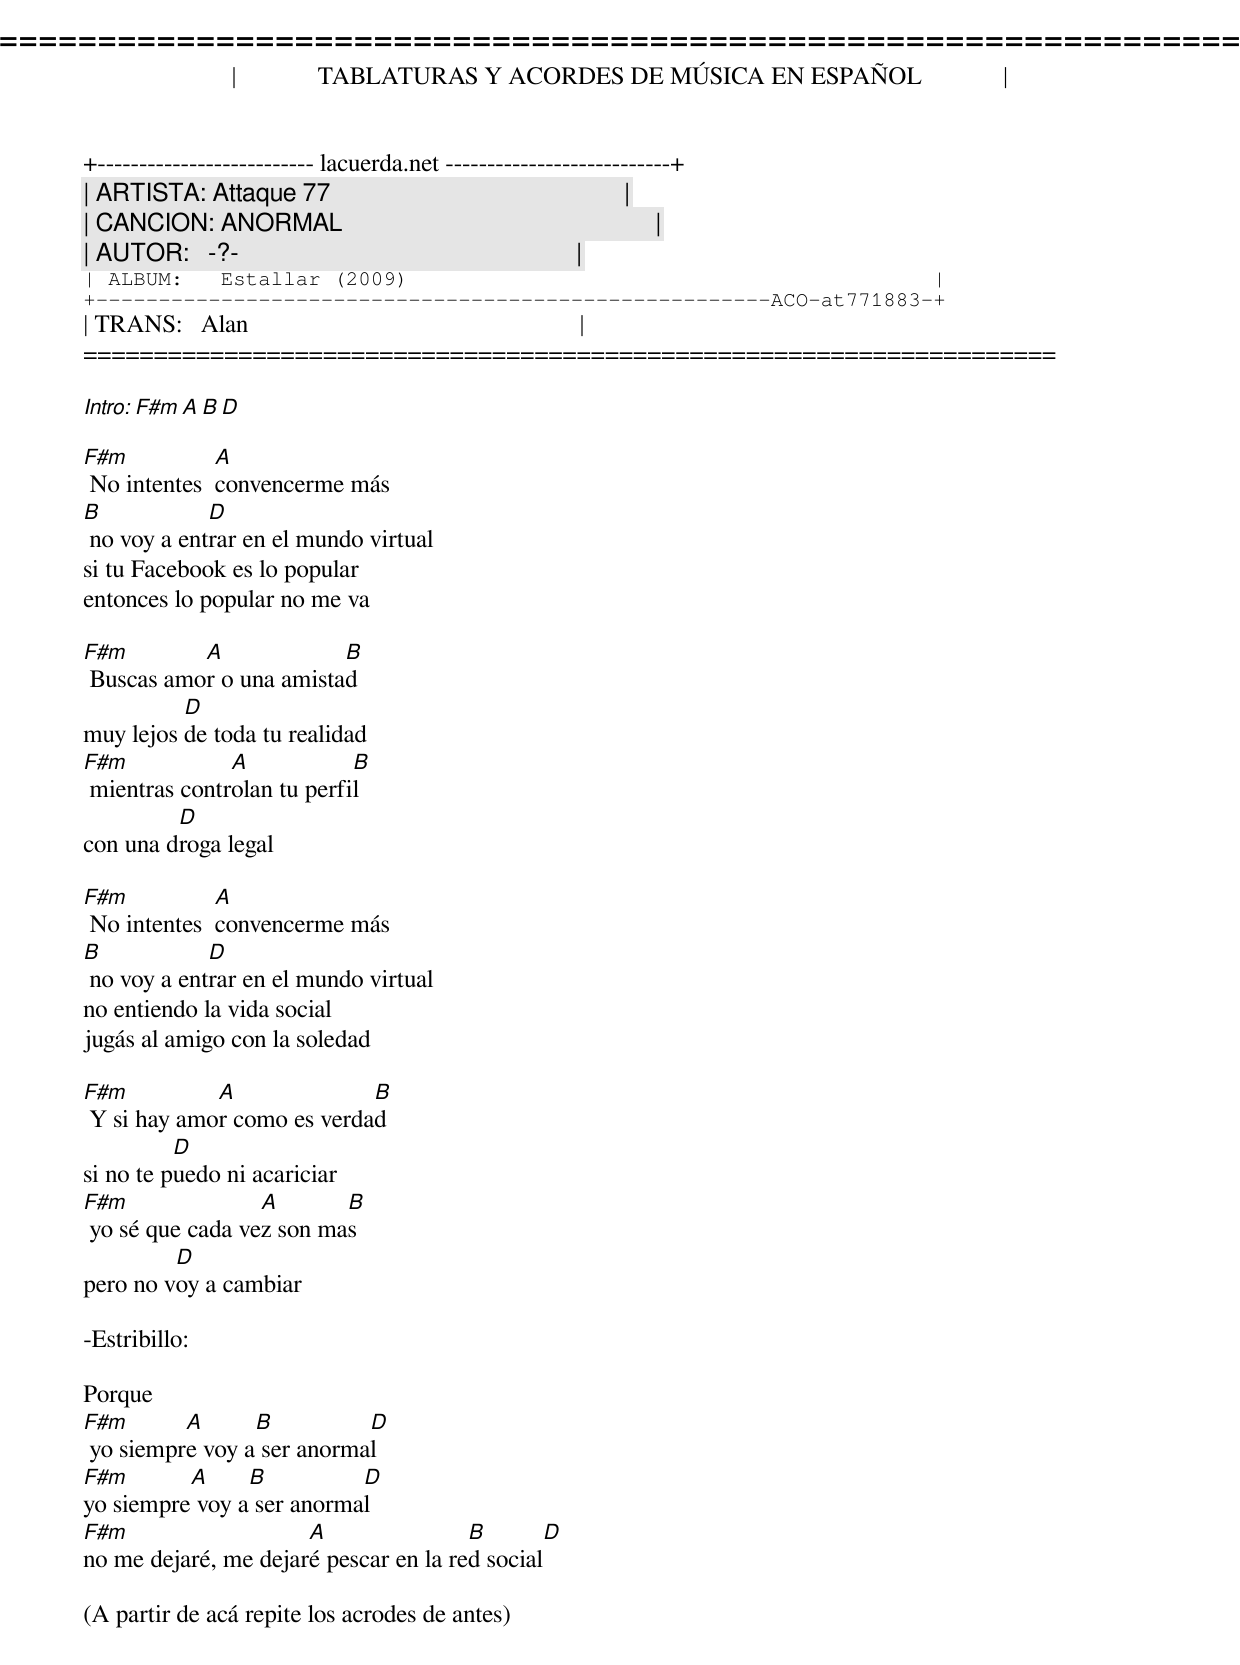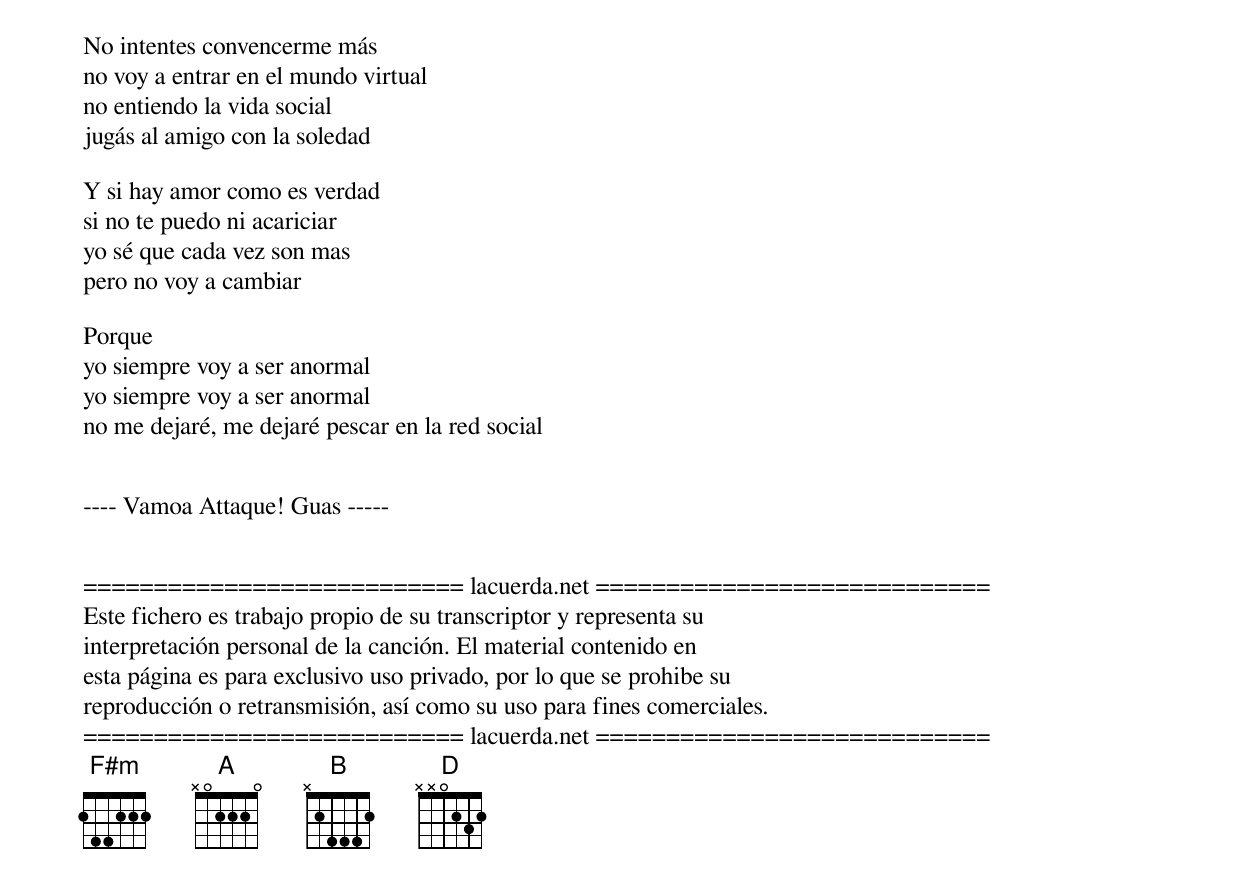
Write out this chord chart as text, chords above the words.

=====================================================================
|             TABLATURAS Y ACORDES DE MÚSICA EN ESPAÑOL             |
+-------------------------- lacuerda.net ---------------------------+
| ARTISTA: Attaque 77                                               |
| CANCION: ANORMAL                                                  |
| AUTOR:   -?-                                                      |
| ALBUM:   Estallar (2009)                                          |
+------------------------------------------------------ACO-at771883-+
| TRANS:   Alan                                                     |
=====================================================================

Intro: F#m A B D

F#m           A
 No intentes  convencerme más
B            D
 no voy a entrar en el mundo virtual
si tu Facebook es lo popular
entonces lo popular no me va

F#m        A             B
 Buscas amor o una amistad
          D
muy lejos de toda tu realidad
F#m            A            B
 mientras controlan tu perfil
         D
con una droga legal

F#m           A
 No intentes  convencerme más
B            D
 no voy a entrar en el mundo virtual
no entiendo la vida social
jugás al amigo con la soledad

F#m          A              B
 Y si hay amor como es verdad
          D
si no te puedo ni acariciar
F#m               A       B
 yo sé que cada vez son mas
         D
pero no voy a cambiar

-Estribillo:

Porque
F#m       A      B          D
 yo siempre voy a ser anormal
F#m       A     B          D
yo siempre voy a ser anormal
F#m                   A                B         D
no me dejaré, me dejaré pescar en la red social

(A partir de acá repite los acrodes de antes)

No intentes convencerme más
no voy a entrar en el mundo virtual
no entiendo la vida social
jugás al amigo con la soledad

Y si hay amor como es verdad
si no te puedo ni acariciar
yo sé que cada vez son mas
pero no voy a cambiar

Porque
yo siempre voy a ser anormal
yo siempre voy a ser anormal
no me dejaré, me dejaré pescar en la red social


---- Vamoa Attaque! Guas -----


=========================== lacuerda.net ============================
Este fichero es trabajo propio de su transcriptor y representa su
interpretación personal de la canción. El material contenido en
esta página es para exclusivo uso privado, por lo que se prohibe su
reproducción o retransmisión, así como su uso para fines comerciales.
=========================== lacuerda.net ============================
